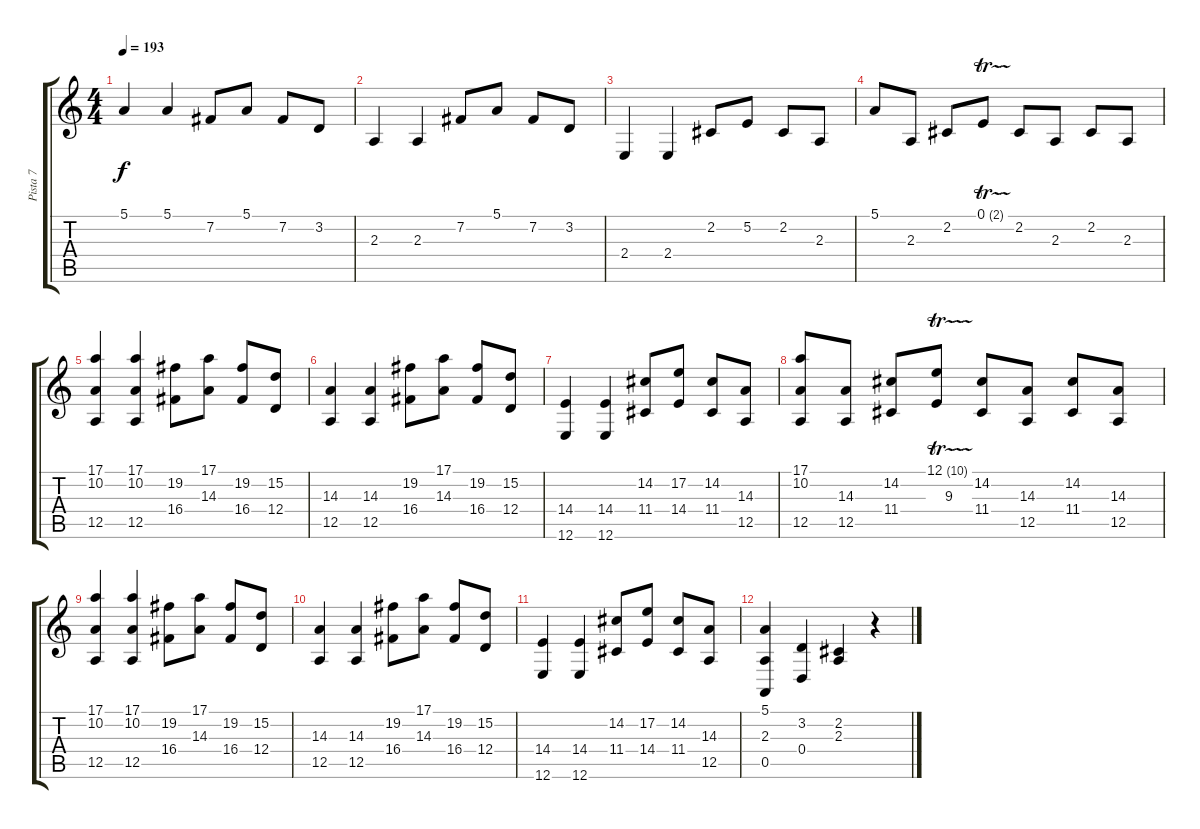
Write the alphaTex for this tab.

\track ("Pista 7" "Pista 7") {instrument tangoaccordion}
\staff {score tabs}
\tuning (E4 B3 G3 D3 A2 E2) {hide}
\ts (4 4)
\tempo 193
\clef g2
\ks c
5.1.4{dy f} 5.1.4 7.2.8 5.1.8 7.2.8 3.2.8 |
2.3.4 2.3.4 7.2.8 5.1.8 7.2.8 3.2.8 |
2.4.4 2.4.4 2.2.8 5.2.8 2.2.8 2.3.8 |
5.1.8 2.3.8 2.2.8 0.1{tr (2 16)}.8 2.2.8 2.3.8 2.2.8 2.3.8 |
(17.1 10.2 12.5).4 (17.1 10.2 12.5).4 (19.2 16.4).8 (17.1 14.3).8 (19.2 16.4).8 (15.2 12.4).8 |
(14.3 12.5).4 (14.3 12.5).4 (19.2 16.4).8 (17.1 14.3).8 (19.2 16.4).8 (15.2 12.4).8 |
(14.4 12.6).4 (14.4 12.6).4 (14.2 11.4).8 (17.2 14.4).8 (14.2 11.4).8 (14.3 12.5).8 |
(17.1 10.2 12.5).8 (14.3 12.5).8 (14.2 11.4).8 (12.1{tr (10 16)} 9.3).8 (14.2 11.4).8 (14.3 12.5).8 (14.2 11.4).8 (14.3 12.5).8 |
(17.1 10.2 12.5).4 (17.1 10.2 12.5).4 (19.2 16.4).8 (17.1 14.3).8 (19.2 16.4).8 (15.2 12.4).8 |
(14.3 12.5).4 (14.3 12.5).4 (19.2 16.4).8 (17.1 14.3).8 (19.2 16.4).8 (15.2 12.4).8 |
(14.4 12.6).4 (14.4 12.6).4 (14.2 11.4).8 (17.2 14.4).8 (14.2 11.4).8 (14.3 12.5).8 |
(5.1 2.3 0.5).4 (3.2 0.4).4 (2.2 2.3).4 r.4
